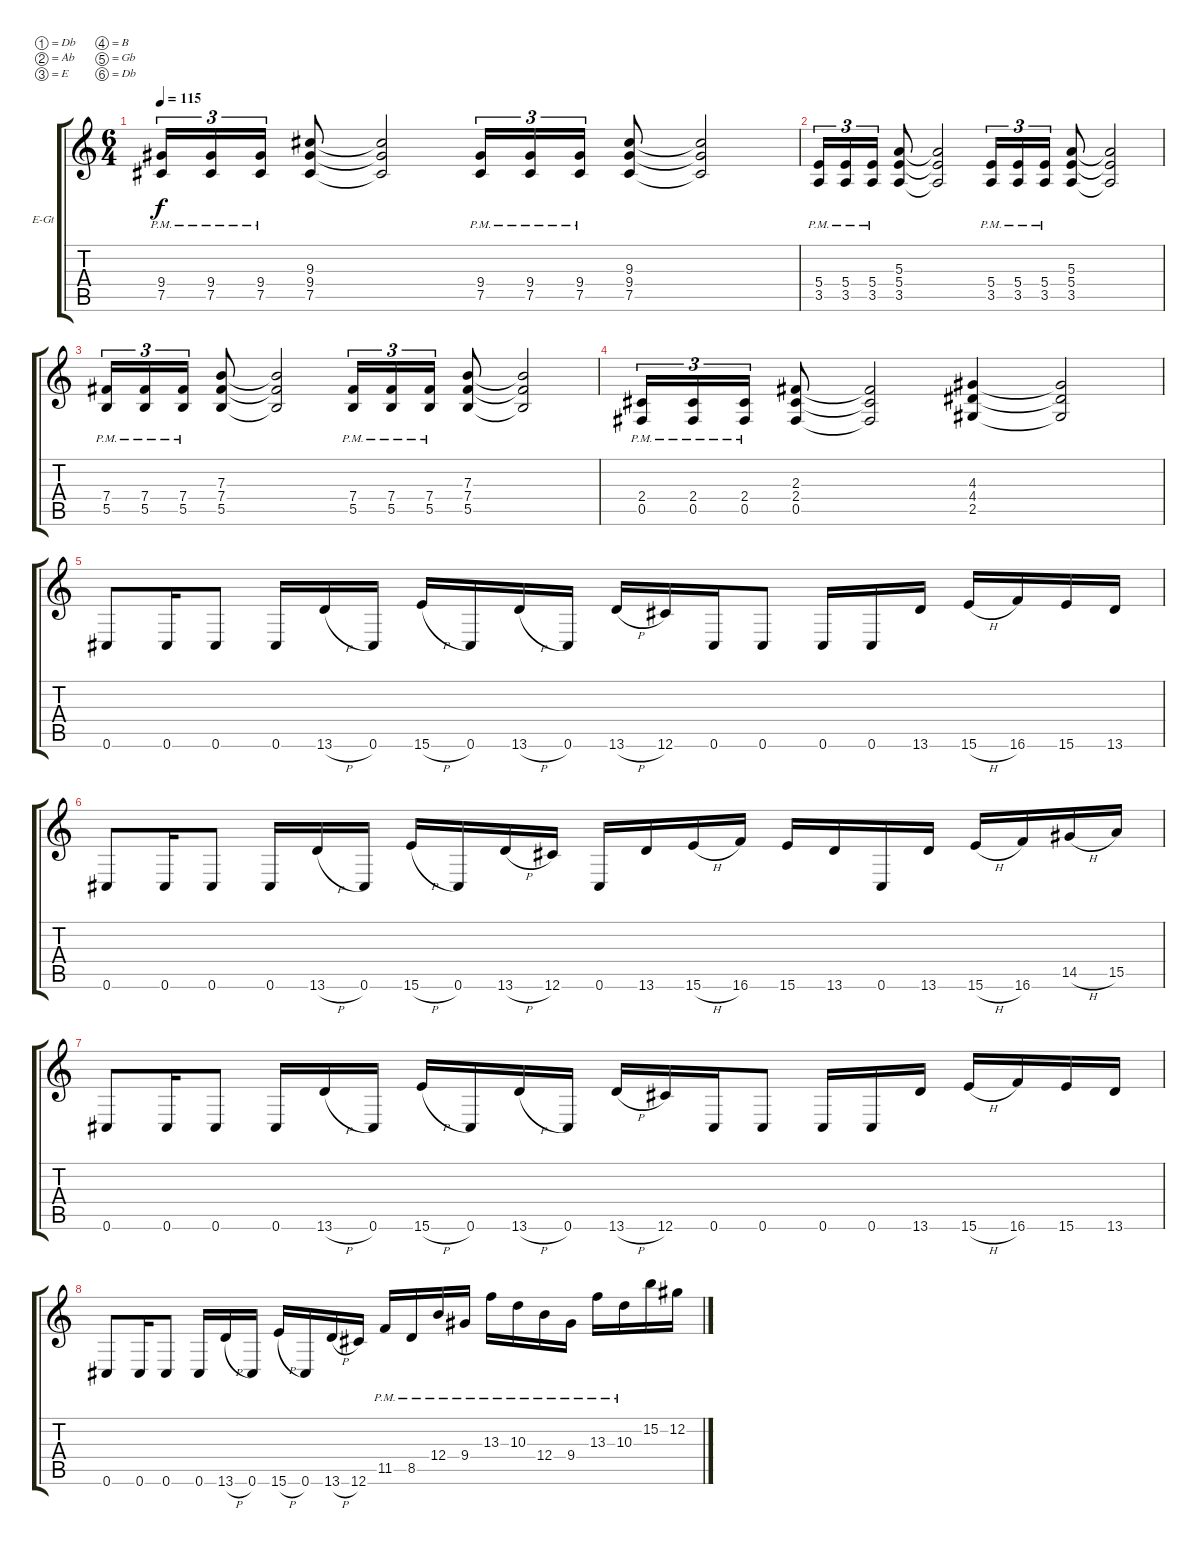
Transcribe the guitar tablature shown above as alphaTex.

\bracketExtendMode groupsimilarinstruments
\firstSystemTrackNameOrientation horizontal
\otherSystemsTrackNameOrientation horizontal
\track ("Both gtrs. for one (Rythm)" "E-Gt") {instrument distortionguitar}
\staff {score tabs}
\tuning (Db4 Ab3 E3 B2 Gb2 Db2)
\ts (6 4)
\tempo 115
\clef g2
\ks c
(9.4{pm} 7.5{pm}).16{tu (3 2) dy f} (9.4{pm} 7.5{pm}).16{tu (3 2)} (9.4{pm} 7.5{pm}).16{tu (3 2)} (9.4 7.5 9.3).8 (9.4{t} 7.5{t} 9.3{t}).2 (9.4{pm} 7.5{pm}).16{tu (3 2)} (9.4{pm} 7.5{pm}).16{tu (3 2)} (9.4{pm} 7.5{pm}).16{tu (3 2)} (9.4 7.5 9.3).8 (9.4{t} 7.5{t} 9.3{t}).2 |
(5.4{pm} 3.5{pm}).16{tu (3 2)} (5.4{pm} 3.5{pm}).16{tu (3 2)} (5.4{pm} 3.5{pm}).16{tu (3 2)} (5.4 3.5 5.3).8 (5.4{t} 3.5{t} 5.3{t}).2 (5.4{pm} 3.5{pm}).16{tu (3 2)} (5.4{pm} 3.5{pm}).16{tu (3 2)} (5.4{pm} 3.5{pm}).16{tu (3 2)} (5.4 3.5 5.3).8 (5.4{t} 3.5{t} 5.3{t}).2 |
(7.4{pm} 5.5{pm}).16{tu (3 2)} (7.4{pm} 5.5{pm}).16{tu (3 2)} (7.4{pm} 5.5{pm}).16{tu (3 2)} (7.4 5.5 7.3).8 (7.4{t} 5.5{t} 7.3{t}).2 (7.4{pm} 5.5{pm}).16{tu (3 2)} (7.4{pm} 5.5{pm}).16{tu (3 2)} (7.4{pm} 5.5{pm}).16{tu (3 2)} (7.4 5.5 7.3).8 (7.4{t} 5.5{t} 7.3{t}).2 |
(2.4{pm} 0.5{pm}).16{tu (3 2)} (2.4{pm} 0.5{pm}).16{tu (3 2)} (2.4{pm} 0.5{pm}).16{tu (3 2)} (2.4 0.5 2.3).8 (2.4{t} 0.5{t} 2.3{t}).2 (4.4 2.5 4.3).4 (4.4{t} 2.5{t} 4.3{t}).2 |
0.6.8 0.6.16 0.6.8 0.6.16 13.6{h}.16 0.6.16 15.6{h}.16 0.6.16 13.6{h}.16 0.6.16 13.6{h}.16 12.6.16 0.6.16 0.6.8 0.6.16 0.6.16 13.6.16 15.6{h}.16 16.6.16 15.6.16 13.6.16 |
0.6.8 0.6.16 0.6.8 0.6.16 13.6{h}.16 0.6.16 15.6{h}.16 0.6.16 13.6{h}.16 12.6.16 0.6.16 13.6.16 15.6{h}.16 16.6.16 15.6.16 13.6.16 0.6.16 13.6.16 15.6{h}.16 16.6.16 14.5{h}.16 15.5.16 |
0.6.8 0.6.16 0.6.8 0.6.16 13.6{h}.16 0.6.16 15.6{h}.16 0.6.16 13.6{h}.16 0.6.16 13.6{h}.16 12.6.16 0.6.16 0.6.8 0.6.16 0.6.16 13.6.16 15.6{h}.16 16.6.16 15.6.16 13.6.16 |
0.6.8 0.6.16 0.6.8 0.6.16 13.6{h}.16 0.6.16 15.6{h}.16 0.6.16 13.6{h}.16 12.6.16 11.5{pm}.16 8.5{pm}.16 12.4{pm}.16 9.4{pm}.16 13.3{pm}.16 10.3{pm}.16 12.4{pm}.16 9.4{pm}.16 13.3{pm}.16 10.3{pm}.16 15.2.16 12.2.16
